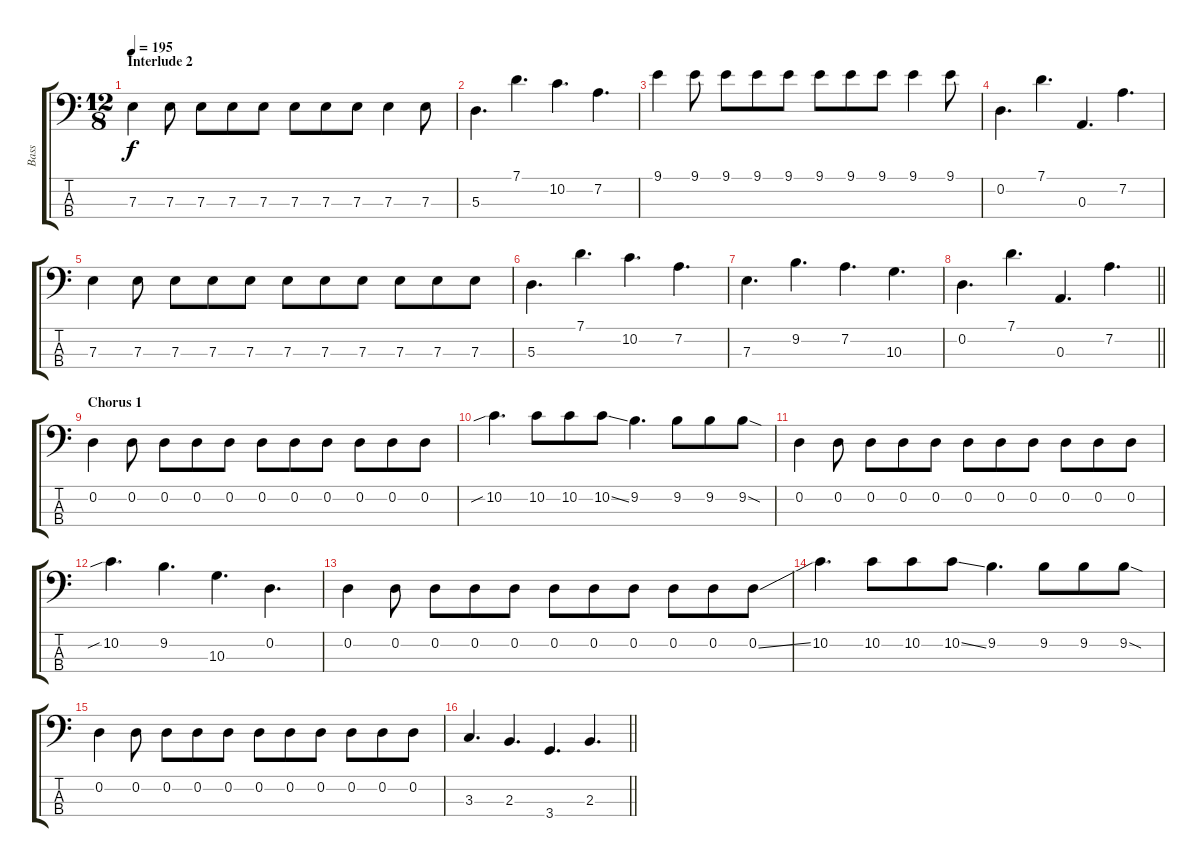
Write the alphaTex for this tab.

\track ("Bass" "Bass") {instrument electricbasspick}
\staff {score tabs}
\tuning (G2 D2 A1 E1) {hide}
\ts (12 8)
\section ("" "Interlude 2")
\tempo 195
\clef f4
\ks c
7.3.4{dy f} 7.3.8 7.3.8 7.3.8 7.3.8 7.3.8 7.3.8 7.3.8 7.3.4 7.3.8 |
5.3.4{d} 7.1.4{d} 10.2.4{d} 7.2.4{d} |
9.1.4 9.1.8 9.1.8 9.1.8 9.1.8 9.1.8 9.1.8 9.1.8 9.1.4 9.1.8 |
0.2.4{d} 7.1.4{d} 0.3.4{d} 7.2.4{d} |
7.3.4 7.3.8 7.3.8 7.3.8 7.3.8 7.3.8 7.3.8 7.3.8 7.3.8 7.3.8 7.3.8 |
5.3.4{d} 7.1.4{d} 10.2.4{d} 7.2.4{d} |
7.3.4{d} 9.2.4{d} 7.2.4{d} 10.3.4{d} |
\barLineRight lightlight
0.2.4{d} 7.1.4{d} 0.3.4{d} 7.2.4{d} |
\section ("" "Chorus 1")
0.2.4 0.2.8 0.2.8 0.2.8 0.2.8 0.2.8 0.2.8 0.2.8 0.2.8 0.2.8 0.2.8 |
10.2{sib}.4{d} 10.2.8 10.2.8 10.2{ss}.8 9.2.4{d} 9.2.8 9.2.8 9.2{sod}.8 |
0.2.4 0.2.8 0.2.8 0.2.8 0.2.8 0.2.8 0.2.8 0.2.8 0.2.8 0.2.8 0.2.8 |
10.2{sib}.4{d} 9.2.4{d} 10.3.4{d} 0.2.4{d} |
0.2.4 0.2.8 0.2.8 0.2.8 0.2.8 0.2.8 0.2.8 0.2.8 0.2.8 0.2.8 0.2{ss}.8 |
10.2.4{d} 10.2.8 10.2.8 10.2{ss}.8 9.2.4{d} 9.2.8 9.2.8 9.2{sod}.8 |
0.2.4 0.2.8 0.2.8 0.2.8 0.2.8 0.2.8 0.2.8 0.2.8 0.2.8 0.2.8 0.2.8 |
\barLineRight lightlight
3.3.4{d} 2.3.4{d} 3.4.4{d} 2.3.4{d}
